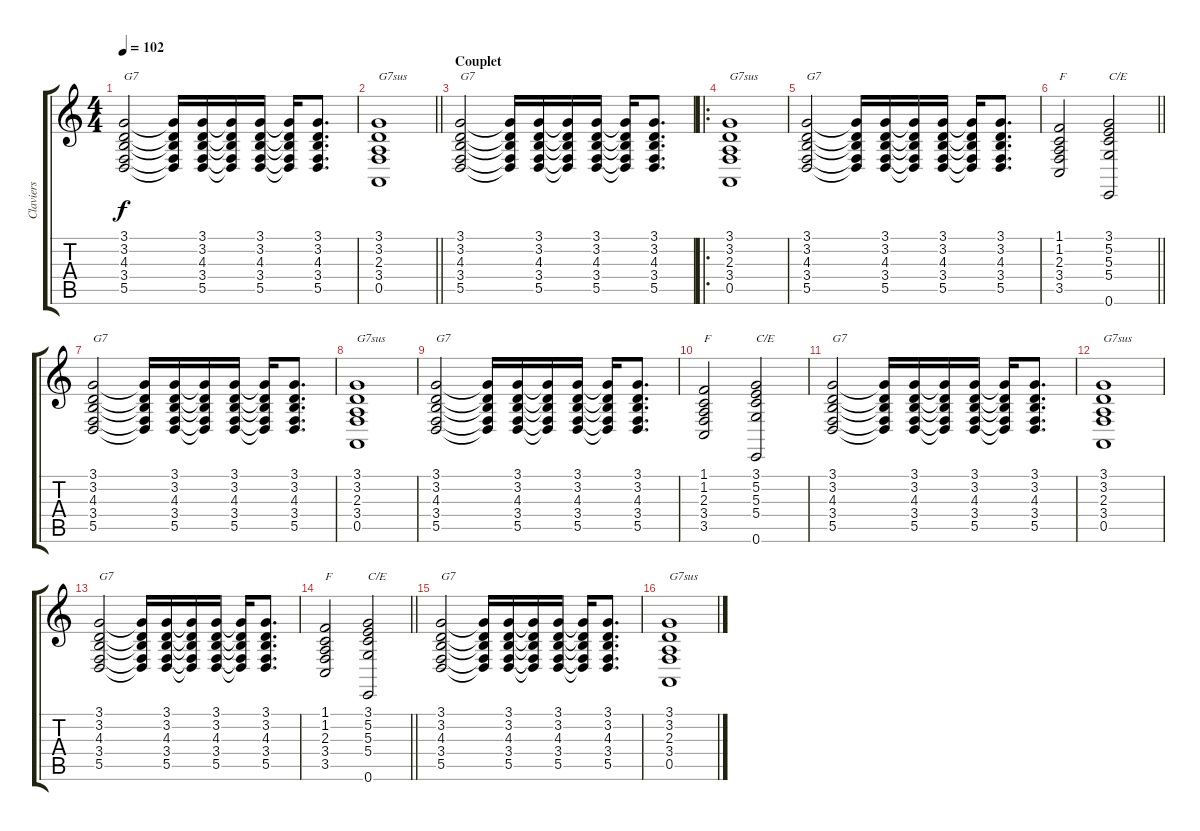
\track ("Claviers" "Claviers") {instrument electricgrandpiano}
\staff {score tabs}
\tuning (E4 B3 G3 D3 A2 E2) {hide}
\ts (4 4)
\tempo 102
\clef g2
\ks c
(3.1 3.2 4.3 3.4 5.5).2{txt "G7" dy f} (3.1{t} 3.2{t} 4.3{t} 3.4{t} 5.5{t}).16 (3.1 3.2 4.3 3.4 5.5).16 (3.1{t} 3.2{t} 4.3{t} 3.4{t} 5.5{t}).16 (3.1 3.2 4.3 3.4 5.5).16 (3.1{t} 3.2{t} 4.3{t} 3.4{t} 5.5{t}).16 (3.1 3.2 4.3 3.4 5.5).8{d} |
\barLineRight lightlight
(3.1 3.2 2.3 3.4 0.5).1{txt "G7sus"} |
\section ("" "Couplet")
(3.1 3.2 4.3 3.4 5.5).2{txt "G7"} (3.1{t} 3.2{t} 4.3{t} 3.4{t} 5.5{t}).16 (3.1 3.2 4.3 3.4 5.5).16 (3.1{t} 3.2{t} 4.3{t} 3.4{t} 5.5{t}).16 (3.1 3.2 4.3 3.4 5.5).16 (3.1{t} 3.2{t} 4.3{t} 3.4{t} 5.5{t}).16 (3.1 3.2 4.3 3.4 5.5).8{d} |
\ro
(3.1 3.2 2.3 3.4 0.5).1{txt "G7sus"} |
(3.1 3.2 4.3 3.4 5.5).2{txt "G7"} (3.1{t} 3.2{t} 4.3{t} 3.4{t} 5.5{t}).16 (3.1 3.2 4.3 3.4 5.5).16 (3.1{t} 3.2{t} 4.3{t} 3.4{t} 5.5{t}).16 (3.1 3.2 4.3 3.4 5.5).16 (3.1{t} 3.2{t} 4.3{t} 3.4{t} 5.5{t}).16 (3.1 3.2 4.3 3.4 5.5).8{d} |
\barLineRight lightlight
(1.1 1.2 2.3 3.4 3.5).2{txt "F"} (3.1 5.2 5.3 5.4 0.6).2{txt "C/E"} |
(3.1 3.2 4.3 3.4 5.5).2{txt "G7"} (3.1{t} 3.2{t} 4.3{t} 3.4{t} 5.5{t}).16 (3.1 3.2 4.3 3.4 5.5).16 (3.1{t} 3.2{t} 4.3{t} 3.4{t} 5.5{t}).16 (3.1 3.2 4.3 3.4 5.5).16 (3.1{t} 3.2{t} 4.3{t} 3.4{t} 5.5{t}).16 (3.1 3.2 4.3 3.4 5.5).8{d} |
(3.1 3.2 2.3 3.4 0.5).1{txt "G7sus"} |
(3.1 3.2 4.3 3.4 5.5).2{txt "G7"} (3.1{t} 3.2{t} 4.3{t} 3.4{t} 5.5{t}).16 (3.1 3.2 4.3 3.4 5.5).16 (3.1{t} 3.2{t} 4.3{t} 3.4{t} 5.5{t}).16 (3.1 3.2 4.3 3.4 5.5).16 (3.1{t} 3.2{t} 4.3{t} 3.4{t} 5.5{t}).16 (3.1 3.2 4.3 3.4 5.5).8{d} |
(1.1 1.2 2.3 3.4 3.5).2{txt "F"} (3.1 5.2 5.3 5.4 0.6).2{txt "C/E"} |
(3.1 3.2 4.3 3.4 5.5).2{txt "G7"} (3.1{t} 3.2{t} 4.3{t} 3.4{t} 5.5{t}).16 (3.1 3.2 4.3 3.4 5.5).16 (3.1{t} 3.2{t} 4.3{t} 3.4{t} 5.5{t}).16 (3.1 3.2 4.3 3.4 5.5).16 (3.1{t} 3.2{t} 4.3{t} 3.4{t} 5.5{t}).16 (3.1 3.2 4.3 3.4 5.5).8{d} |
(3.1 3.2 2.3 3.4 0.5).1{txt "G7sus"} |
(3.1 3.2 4.3 3.4 5.5).2{txt "G7"} (3.1{t} 3.2{t} 4.3{t} 3.4{t} 5.5{t}).16 (3.1 3.2 4.3 3.4 5.5).16 (3.1{t} 3.2{t} 4.3{t} 3.4{t} 5.5{t}).16 (3.1 3.2 4.3 3.4 5.5).16 (3.1{t} 3.2{t} 4.3{t} 3.4{t} 5.5{t}).16 (3.1 3.2 4.3 3.4 5.5).8{d} |
\barLineRight lightlight
(1.1 1.2 2.3 3.4 3.5).2{txt "F"} (3.1 5.2 5.3 5.4 0.6).2{txt "C/E"} |
(3.1 3.2 4.3 3.4 5.5).2{txt "G7"} (3.1{t} 3.2{t} 4.3{t} 3.4{t} 5.5{t}).16 (3.1 3.2 4.3 3.4 5.5).16 (3.1{t} 3.2{t} 4.3{t} 3.4{t} 5.5{t}).16 (3.1 3.2 4.3 3.4 5.5).16 (3.1{t} 3.2{t} 4.3{t} 3.4{t} 5.5{t}).16 (3.1 3.2 4.3 3.4 5.5).8{d} |
(3.1 3.2 2.3 3.4 0.5).1{txt "G7sus"}
